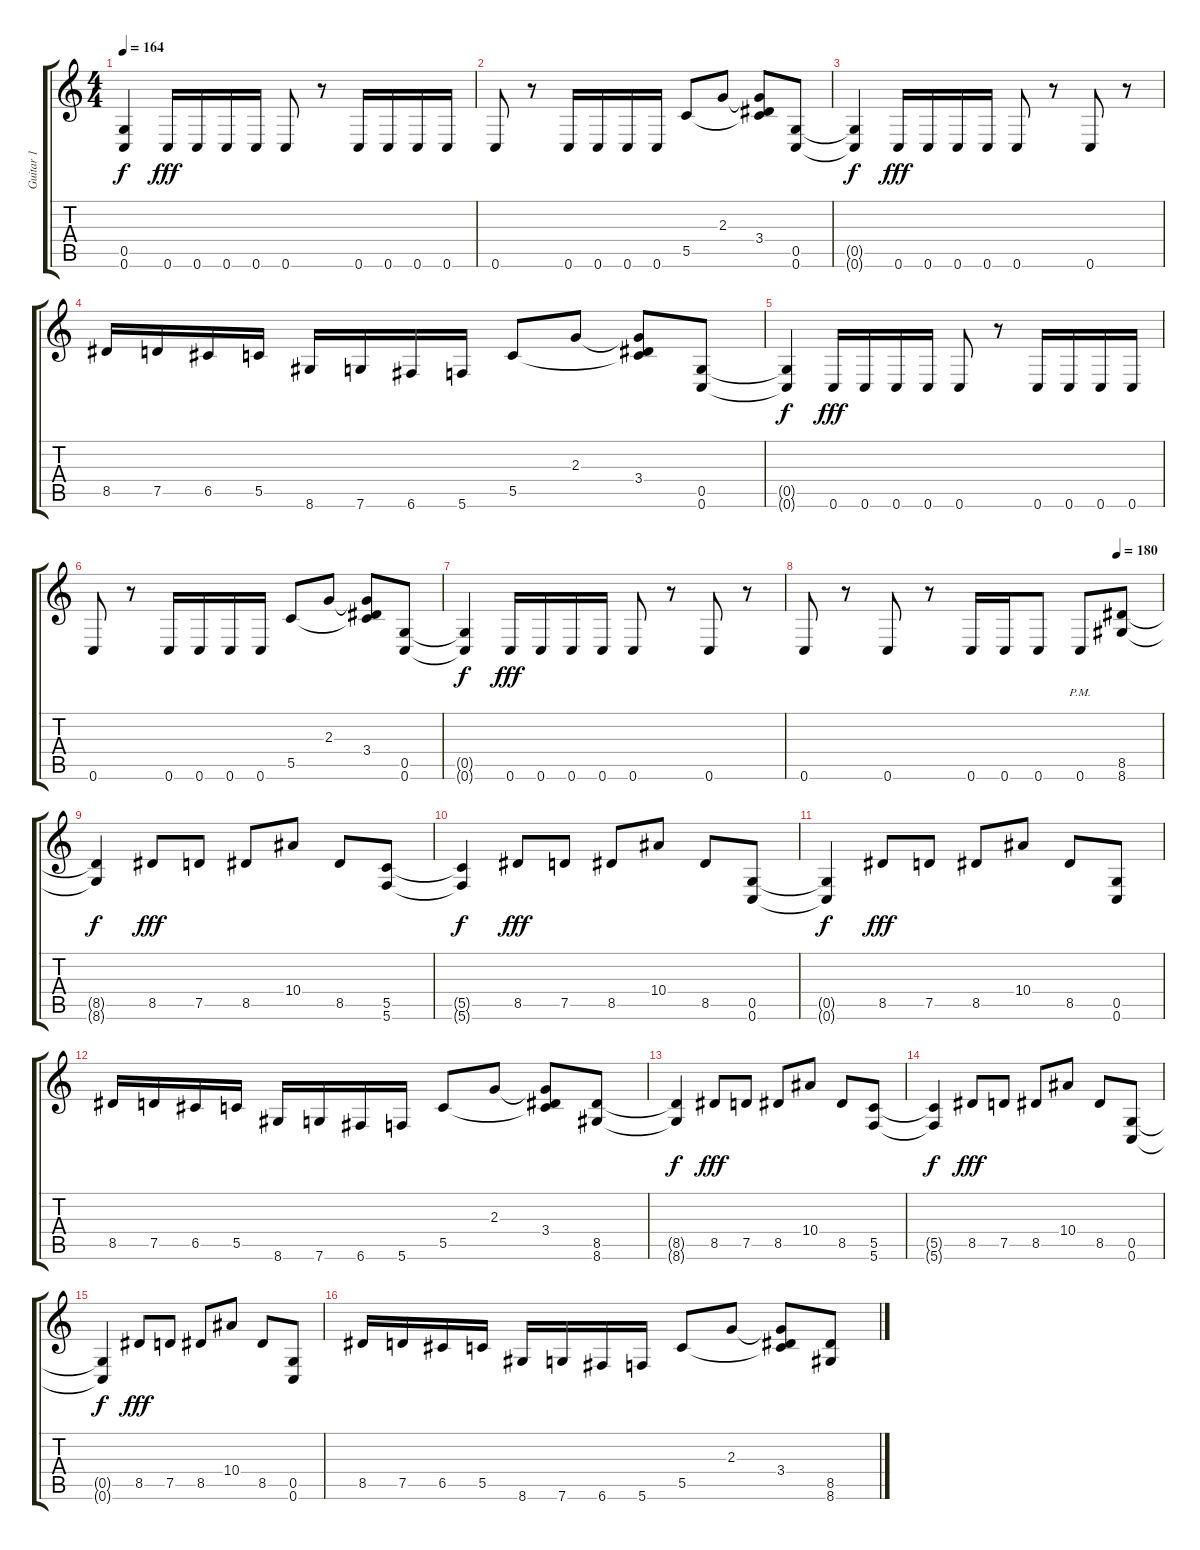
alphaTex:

\track ("Guitar 1" "Guitar 1") {instrument distortionguitar}
\staff {score tabs}
\tuning (D4 A3 F3 C3 G2 C2) {hide}
\ts (4 4)
\tempo 164
\clef g2
\ks c
(0.5{t} 0.6{t}).4{dy f} 0.6.16{dy fff} 0.6.16 0.6.16 0.6.16 0.6.8 r.8 0.6.16 0.6.16 0.6.16 0.6.16 |
0.6.8 r.8 0.6.16 0.6.16 0.6.16 0.6.16 5.5.8 2.3.8 (2.3{t} 3.4 5.5{t}).8 (0.5 0.6).8 |
(0.5{t} 0.6{t}).4{dy f} 0.6.16{dy fff} 0.6.16 0.6.16 0.6.16 0.6.8 r.8 0.6.8 r.8 |
8.5.16 7.5.16 6.5.16 5.5.16 8.6.16 7.6.16 6.6.16 5.6.16 5.5.8 2.3.8 (2.3{t} 3.4 5.5{t}).8 (0.5 0.6).8 |
(0.5{t} 0.6{t}).4{dy f} 0.6.16{dy fff} 0.6.16 0.6.16 0.6.16 0.6.8 r.8 0.6.16 0.6.16 0.6.16 0.6.16 |
0.6.8 r.8 0.6.16 0.6.16 0.6.16 0.6.16 5.5.8 2.3.8 (2.3{t} 3.4 5.5{t}).8 (0.5 0.6).8 |
(0.5{t} 0.6{t}).4{dy f} 0.6.16{dy fff} 0.6.16 0.6.16 0.6.16 0.6.8 r.8 0.6.8 r.8 |
\tempo (180 0.875)
0.6.8 r.8 0.6.8 r.8 0.6.16 0.6.16 0.6.8 0.6{pm}.8 (8.5 8.6).8 |
(8.5{t} 8.6{t}).4{dy f} 8.5.8{dy fff} 7.5.8 8.5.8 10.4.8 8.5.8 (5.5 5.6).8 |
(5.5{t} 5.6{t}).4{dy f} 8.5.8{dy fff} 7.5.8 8.5.8 10.4.8 8.5.8 (0.5 0.6).8 |
(0.5{t} 0.6{t}).4{dy f} 8.5.8{dy fff} 7.5.8 8.5.8 10.4.8 8.5.8 (0.5 0.6).8 |
8.5.16 7.5.16 6.5.16 5.5.16 8.6.16 7.6.16 6.6.16 5.6.16 5.5.8 2.3.8 (2.3{t} 3.4 5.5{t}).8 (8.5 8.6).8 |
(8.5{t} 8.6{t}).4{dy f} 8.5.8{dy fff} 7.5.8 8.5.8 10.4.8 8.5.8 (5.5 5.6).8 |
(5.5{t} 5.6{t}).4{dy f} 8.5.8{dy fff} 7.5.8 8.5.8 10.4.8 8.5.8 (0.5 0.6).8 |
(0.5{t} 0.6{t}).4{dy f} 8.5.8{dy fff} 7.5.8 8.5.8 10.4.8 8.5.8 (0.5 0.6).8 |
8.5.16 7.5.16 6.5.16 5.5.16 8.6.16 7.6.16 6.6.16 5.6.16 5.5.8 2.3.8 (2.3{t} 3.4 5.5{t}).8 (8.5 8.6).8
